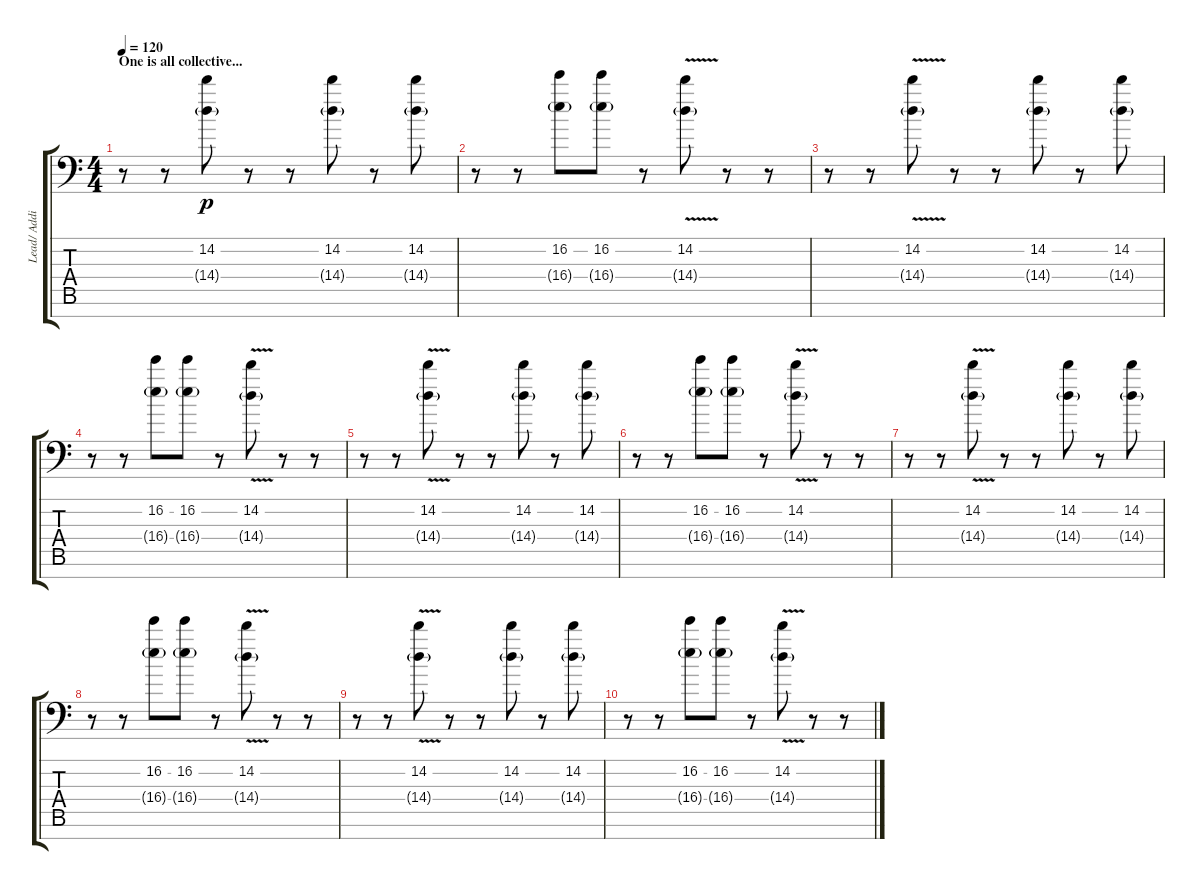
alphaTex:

\track ("Lead/ Additional" "Lead/ Addi") {instrument overdrivenguitar}
\staff {score tabs}
\tuning (E4 C4 G3 C3 G2 C2 G1) {hide}
\ts (4 4)
\section ("" "One is all collective...")
\tempo 120
\clef f4
\ks c
r.8{dy f} r.8 (14.2 14.4{g}).8{dy p} r.8 r.8 (14.2 14.4{g}).8 r.8 (14.2 14.4{g}).8 |
r.8 r.8 (16.2 16.4{g}).8 (16.2 16.4{g}).8 r.8 (14.2{v} 14.4{v g}).8 r.8 r.8 |
r.8 r.8 (14.2{v} 14.4{v g}).8 r.8 r.8 (14.2 14.4{g}).8 r.8 (14.2 14.4{g}).8 |
r.8 r.8 (16.2 16.4{g}).8 (16.2 16.4{g}).8 r.8 (14.2{v} 14.4{v g}).8 r.8 r.8 |
r.8 r.8 (14.2{v} 14.4{v g}).8 r.8 r.8 (14.2 14.4{g}).8 r.8 (14.2 14.4{g}).8 |
r.8 r.8 (16.2 16.4{g}).8 (16.2 16.4{g}).8 r.8 (14.2{v} 14.4{v g}).8 r.8 r.8 |
r.8 r.8 (14.2{v} 14.4{v g}).8 r.8 r.8 (14.2 14.4{g}).8 r.8 (14.2 14.4{g}).8 |
r.8 r.8 (16.2 16.4{g}).8 (16.2 16.4{g}).8 r.8 (14.2{v} 14.4{v g}).8 r.8 r.8 |
r.8 r.8 (14.2{v} 14.4{v g}).8 r.8 r.8 (14.2 14.4{g}).8 r.8 (14.2 14.4{g}).8 |
r.8 r.8 (16.2 16.4{g}).8 (16.2 16.4{g}).8 r.8 (14.2{v} 14.4{v g}).8 r.8 r.8
